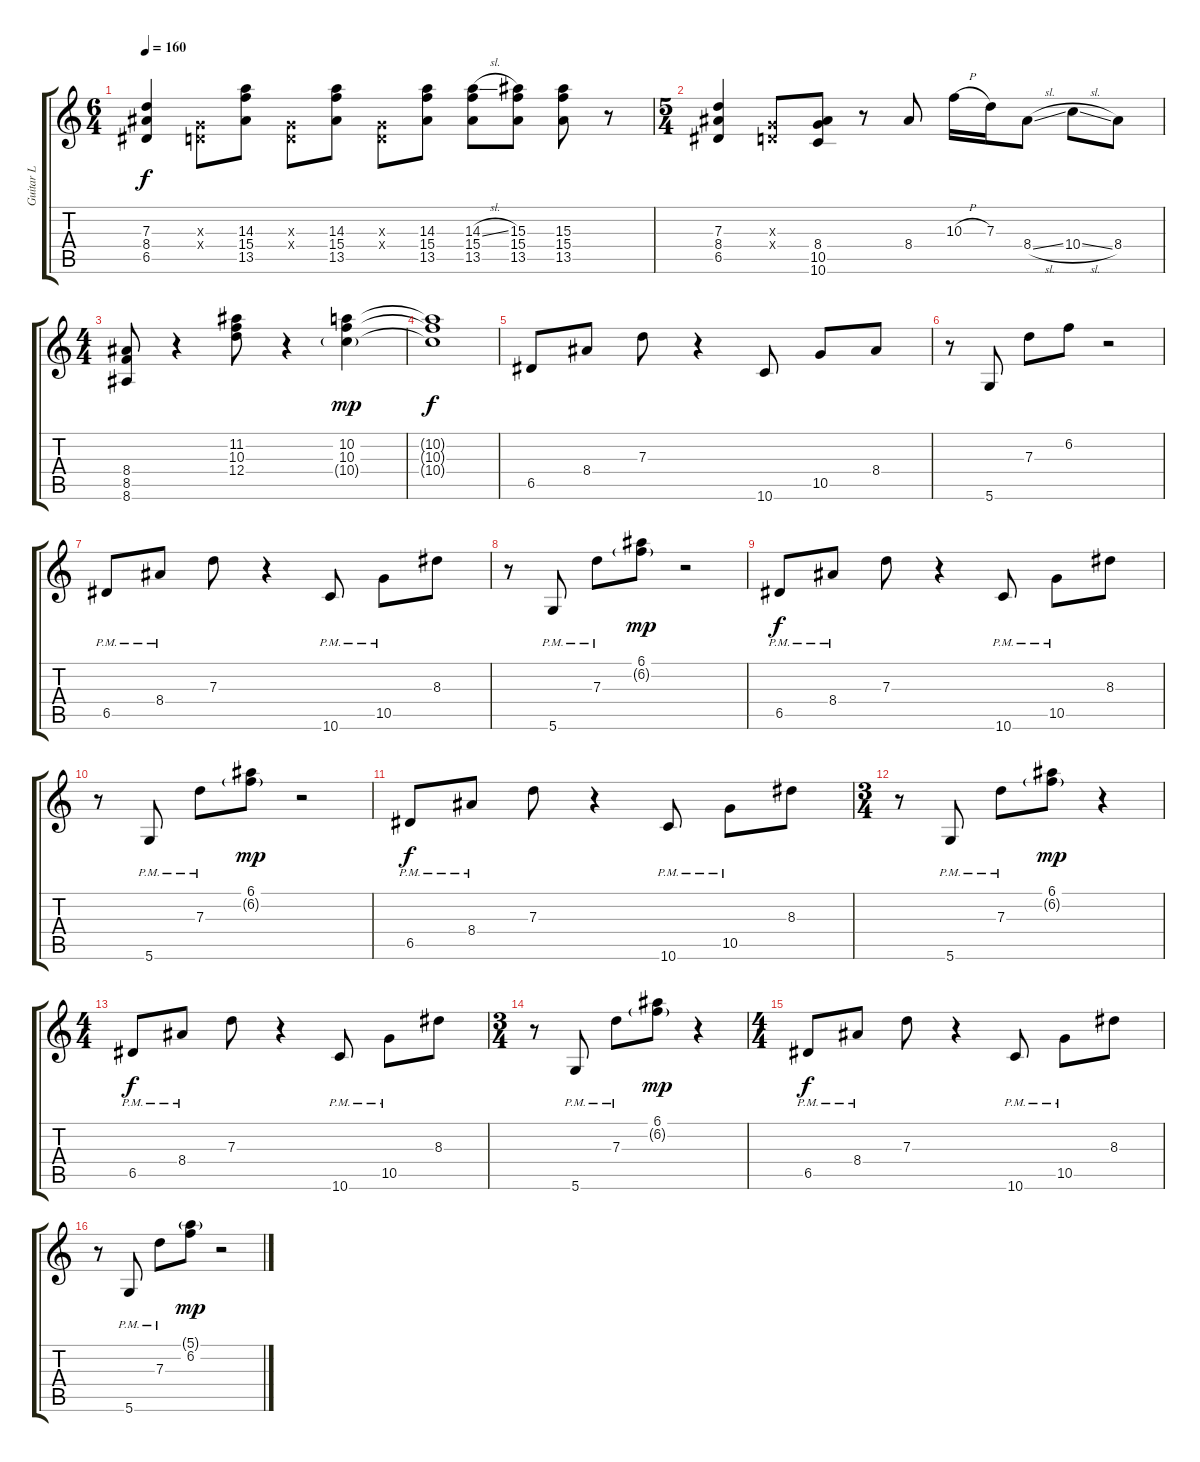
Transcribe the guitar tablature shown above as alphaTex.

\track ("Guitar L" "Guitar L") {instrument distortionguitar}
\staff {score tabs}
\tuning (E4 B3 G3 D3 A2 D2) {hide}
\ts (6 4)
\tempo 160
\clef g2
\ks c
(7.3 8.4 6.5).4{dy f} (0.3{x} 0.4{x}).8 (14.3 15.4 13.5).8 (0.3{x} 0.4{x}).8 (14.3 15.4 13.5).8 (0.3{x} 0.4{x}).8 (14.3 15.4 13.5).8 (14.3{sl} 15.4 13.5).8 (15.3 15.4 13.5).8 (15.3 15.4 13.5).8 r.8 |
\ts (5 4)
(7.3 8.4 6.5).4 (0.3{x} 0.4{x}).8 (8.4 10.5 10.6).8 r.8 8.4.8 10.3{h}.16 7.3.16 8.4{sl}.8 10.4{sl}.8 8.4.8 |
\ts (4 4)
(8.4 8.5 8.6).8 r.4 (11.2 10.3 12.4).8 r.4 (10.2 10.3 10.4{g}).4{dy mp} |
(10.2{t} 10.3{t} 10.4{t}).1{dy f} |
6.5.8{volume 14 balance 8} 8.4.8 7.3.8 r.4 10.6.8 10.5.8 8.4.8 |
r.8 5.6.8 7.3.8 6.2.8 r.2 |
6.5{pm}.8 8.4{pm}.8 7.3.8 r.4 10.6{pm}.8 10.5{pm}.8 8.3.8 |
r.8 5.6{pm}.8 7.3{pm}.8 (6.1 6.2{g}).8{dy mp} r.2 |
6.5{pm}.8{dy f} 8.4{pm}.8 7.3.8 r.4 10.6{pm}.8 10.5{pm}.8 8.3.8 |
r.8 5.6{pm}.8 7.3{pm}.8 (6.1 6.2{g}).8{dy mp} r.2 |
6.5{pm}.8{dy f} 8.4{pm}.8 7.3.8 r.4 10.6{pm}.8 10.5{pm}.8 8.3.8 |
\ts (3 4)
r.8 5.6{pm}.8 7.3{pm}.8 (6.1 6.2{g}).8{dy mp} r.4 |
\ts (4 4)
6.5{pm}.8{dy f} 8.4{pm}.8 7.3.8 r.4 10.6{pm}.8 10.5{pm}.8 8.3.8 |
\ts (3 4)
r.8 5.6{pm}.8 7.3{pm}.8 (6.1 6.2{g}).8{dy mp} r.4 |
\ts (4 4)
6.5{pm}.8{dy f} 8.4{pm}.8 7.3.8 r.4 10.6{pm}.8 10.5{pm}.8 8.3.8 |
r.8 5.6{pm}.8 7.3{pm}.8 (5.1{g} 6.2).8{dy mp} r.2
